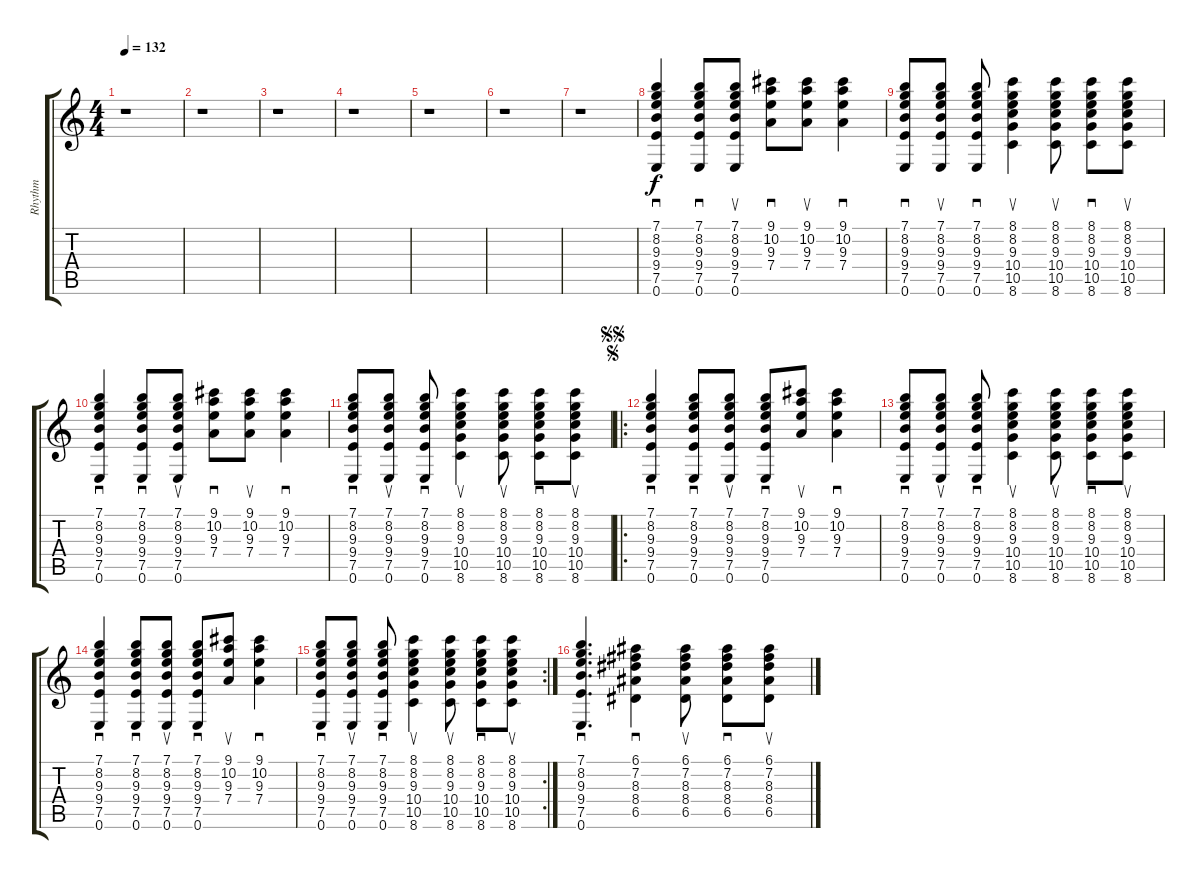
\track ("Rhythm" "Rhythm") {instrument electricguitarclean}
\staff {score tabs}
\tuning (E4 B3 G3 D3 A2 E2) {hide}
\ts (4 4)
\tempo 132
\clef g2
\ks c
r.1{dy f instrument electricguitarclean} |
r.1 |
r.1 |
r.1 |
r.1 |
r.1 |
r.1 |
(7.1 8.2 9.3 9.4 7.5 0.6).4{sd} (7.1 8.2 9.3 9.4 7.5 0.6).8{sd} (7.1 8.2 9.3 9.4 7.5 0.6).8{su} (9.1 10.2 9.3 7.4).8{sd} (9.1 10.2 9.3 7.4).8{su} (9.1 10.2 9.3 7.4).4{sd} |
(7.1 8.2 9.3 9.4 7.5 0.6).8{sd} (7.1 8.2 9.3 9.4 7.5 0.6).8{su} (7.1 8.2 9.3 9.4 7.5 0.6).8{sd} (8.1 8.2 9.3 10.4 10.5 8.6).4{su} (8.1 8.2 9.3 10.4 10.5 8.6).8{su} (8.1 8.2 9.3 10.4 10.5 8.6).8{sd} (8.1 8.2 9.3 10.4 10.5 8.6).8{su} |
(7.1 8.2 9.3 9.4 7.5 0.6).4{sd} (7.1 8.2 9.3 9.4 7.5 0.6).8{sd} (7.1 8.2 9.3 9.4 7.5 0.6).8{su} (9.1 10.2 9.3 7.4).8{sd} (9.1 10.2 9.3 7.4).8{su} (9.1 10.2 9.3 7.4).4{sd} |
(7.1 8.2 9.3 9.4 7.5 0.6).8{sd} (7.1 8.2 9.3 9.4 7.5 0.6).8{su} (7.1 8.2 9.3 9.4 7.5 0.6).8{sd} (8.1 8.2 9.3 10.4 10.5 8.6).4{su} (8.1 8.2 9.3 10.4 10.5 8.6).8{su} (8.1 8.2 9.3 10.4 10.5 8.6).8{sd} (8.1 8.2 9.3 10.4 10.5 8.6).8{su} |
\ro
\jump segno
\jump segnosegno
(7.1 8.2 9.3 9.4 7.5 0.6).4{sd} (7.1 8.2 9.3 9.4 7.5 0.6).8{sd} (7.1 8.2 9.3 9.4 7.5 0.6).8{su} (7.1 8.2 9.3 9.4 7.5 0.6).8{sd} (9.1 10.2 9.3 7.4).8{su} (9.1 10.2 9.3 7.4).4{sd} |
(7.1 8.2 9.3 9.4 7.5 0.6).8{sd} (7.1 8.2 9.3 9.4 7.5 0.6).8{su} (7.1 8.2 9.3 9.4 7.5 0.6).8{sd} (8.1 8.2 9.3 10.4 10.5 8.6).4{su} (8.1 8.2 9.3 10.4 10.5 8.6).8{su} (8.1 8.2 9.3 10.4 10.5 8.6).8{sd} (8.1 8.2 9.3 10.4 10.5 8.6).8{su} |
(7.1 8.2 9.3 9.4 7.5 0.6).4{sd} (7.1 8.2 9.3 9.4 7.5 0.6).8{sd} (7.1 8.2 9.3 9.4 7.5 0.6).8{su} (7.1 8.2 9.3 9.4 7.5 0.6).8{sd} (9.1 10.2 9.3 7.4).8{su} (9.1 10.2 9.3 7.4).4{sd} |
\rc 2
(7.1 8.2 9.3 9.4 7.5 0.6).8{sd} (7.1 8.2 9.3 9.4 7.5 0.6).8{su} (7.1 8.2 9.3 9.4 7.5 0.6).8{sd} (8.1 8.2 9.3 10.4 10.5 8.6).4{su} (8.1 8.2 9.3 10.4 10.5 8.6).8{su} (8.1 8.2 9.3 10.4 10.5 8.6).8{sd} (8.1 8.2 9.3 10.4 10.5 8.6).8{su} |
(7.1 8.2 9.3 9.4 7.5 0.6).4{d sd} (6.1 7.2 8.3 8.4 6.5).4{sd} (6.1 7.2 8.3 8.4 6.5).8{su} (6.1 7.2 8.3 8.4 6.5).8{sd} (6.1 7.2 8.3 8.4 6.5).8{su}
